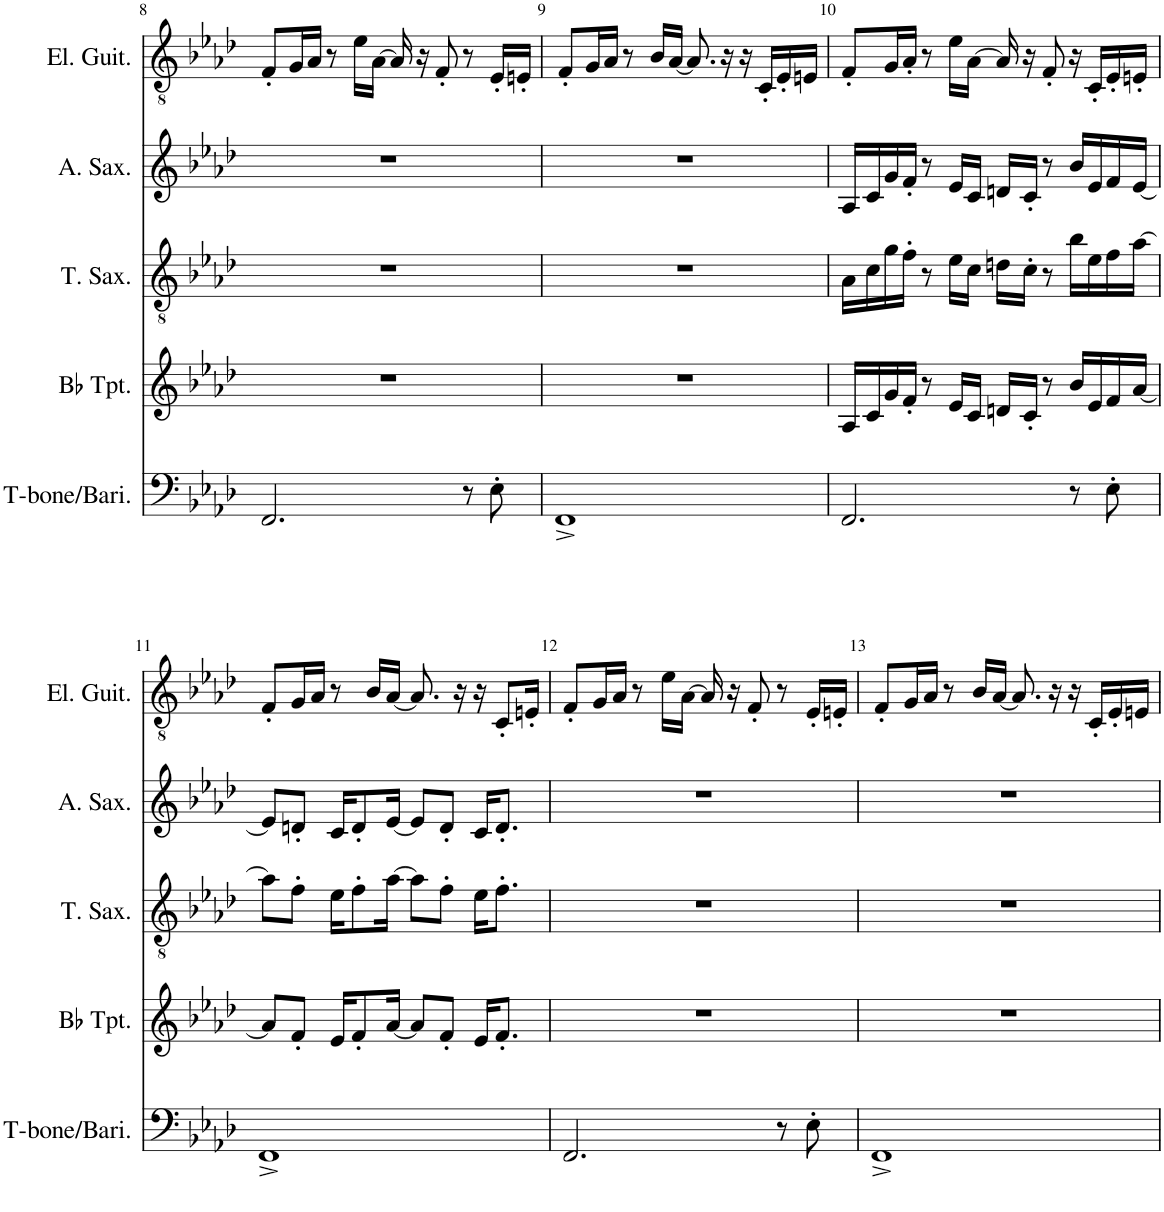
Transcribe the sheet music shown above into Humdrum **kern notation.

**kern	**kern	**kern	**kern	**kern
*part5	*part4	*part3	*part2	*part1
*staff5	*staff4	*staff3	*staff2	*staff1
*I"T-bone/Bari	*I"Bb Trumpet	*I"Tenor Saxophone	*I"Alto Saxophone	*I"Electric Guitar
*I'T-bone/Bari.	*I'Bb Tpt.	*I'T. Sax.	*I'A. Sax.	*I'El. Guit.
!!LO:PB:g=z
*clefF4	*clefG2	*clefGv2	*clefG2	*clefGv2
*	*ITrd1c2	*ITrd8c14	*ITrd5c9	*
*k[b-e-a-d-]	*k[b-e-a-d-]	*k[b-e-a-d-]	*k[b-e-a-d-]	*k[b-e-a-d-]
*M4/4	*M4/4	*M4/4	*M4/4	*M4/4
=8	=8	=8	=8	=8
2.FF/	1r	1r	1r	8F'/L
.	.	.	.	16G/L
.	.	.	.	16A-/JJ
.	.	.	.	8r
.	.	.	.	16e-\LL
.	.	.	.	[16A-\JJ
.	.	.	.	16A-/]
.	.	.	.	16r
.	.	.	.	8F'/
8r	.	.	.	8r
8E-'\	.	.	.	16E-'/LL
.	.	.	.	16En'/JJ
=9	=9	=9	=9	=9
1FF^	1r	1r	1r	8F'/L
.	.	.	.	16G/L
.	.	.	.	16A-/JJ
.	.	.	.	8r
.	.	.	.	16B-/LL
.	.	.	.	[16A-/JJ
.	.	.	.	8.A-/]
.	.	.	.	16r
.	.	.	.	16r
.	.	.	.	16C'/LL
.	.	.	.	16E-'/
.	.	.	.	16En/JJ
=10	=10	=10	=10	=10
2.FF/	16A-/LL	16A-\LL	16A-/LL	8F'/L
.	16c/	16c\	16c/	.
.	16g/	16g\	16g/	16G/L
.	16f'/JJ	16f'\JJ	16f'/JJ	16A-'/JJ
.	8r	8r	8r	8r
.	16e-/LL	16e-\LL	16e-/LL	16e-\LL
.	16c/JJ	16c\JJ	16c/JJ	[16A-\JJ
.	16dn/LL	16dn\LL	16dn/LL	16A-/]
.	16c'/JJ	16c'\JJ	16c'/JJ	16r
.	8r	8r	8r	8F'/
8r	16b-/LL	16b-\LL	16b-/LL	16r
.	16e-/	16e-\	16e-/	16C'/LL
8E-'\	16f/	16f\	16f/	16E-'/
.	[16a-/JJ	[16a-\JJ	[16e-/JJ	16En'/JJ
!!LO:LB:g=z
=11	=11	=11	=11	=11
1FF^	8a-/L]	8a-\L]	8e-/L]	8F'/L
.	8f'/J	8f'\J	8dn'/J	16G/L
.	.	.	.	16A-/JJ
.	16e-/KL	16e-\KL	16c/KL	8r
.	8f'/	8f'\	8d'/	.
.	.	.	.	16B-/LL
.	[16a-/Jk	[16a-\Jk	[16e-/Jk	[16A-/JJ
.	8a-/L]	8a-\L]	8e-/L]	8.A-/]
.	8f'/J	8f'\J	8d'/J	.
.	.	.	.	16r
.	16e-/KL	16e-\KL	16c/KL	16r
.	8.f'/J	8.f'\J	8.d'/J	8C'/L
.	.	.	.	16En'/Jk
=12	=12	=12	=12	=12
2.FF/	1r	1r	1r	8F'/L
.	.	.	.	16G/L
.	.	.	.	16A-/JJ
.	.	.	.	8r
.	.	.	.	16e-\LL
.	.	.	.	[16A-\JJ
.	.	.	.	16A-/]
.	.	.	.	16r
.	.	.	.	8F'/
8r	.	.	.	8r
8E-'\	.	.	.	16E-'/LL
.	.	.	.	16En'/JJ
=13	=13	=13	=13	=13
1FF^	1r	1r	1r	8F'/L
.	.	.	.	16G/L
.	.	.	.	16A-/JJ
.	.	.	.	8r
.	.	.	.	16B-/LL
.	.	.	.	[16A-/JJ
.	.	.	.	8.A-/]
.	.	.	.	16r
.	.	.	.	16r
.	.	.	.	16C'/LL
.	.	.	.	16E-'/
.	.	.	.	16En/JJ
=	=	=	=	=
*-	*-	*-	*-	*-
